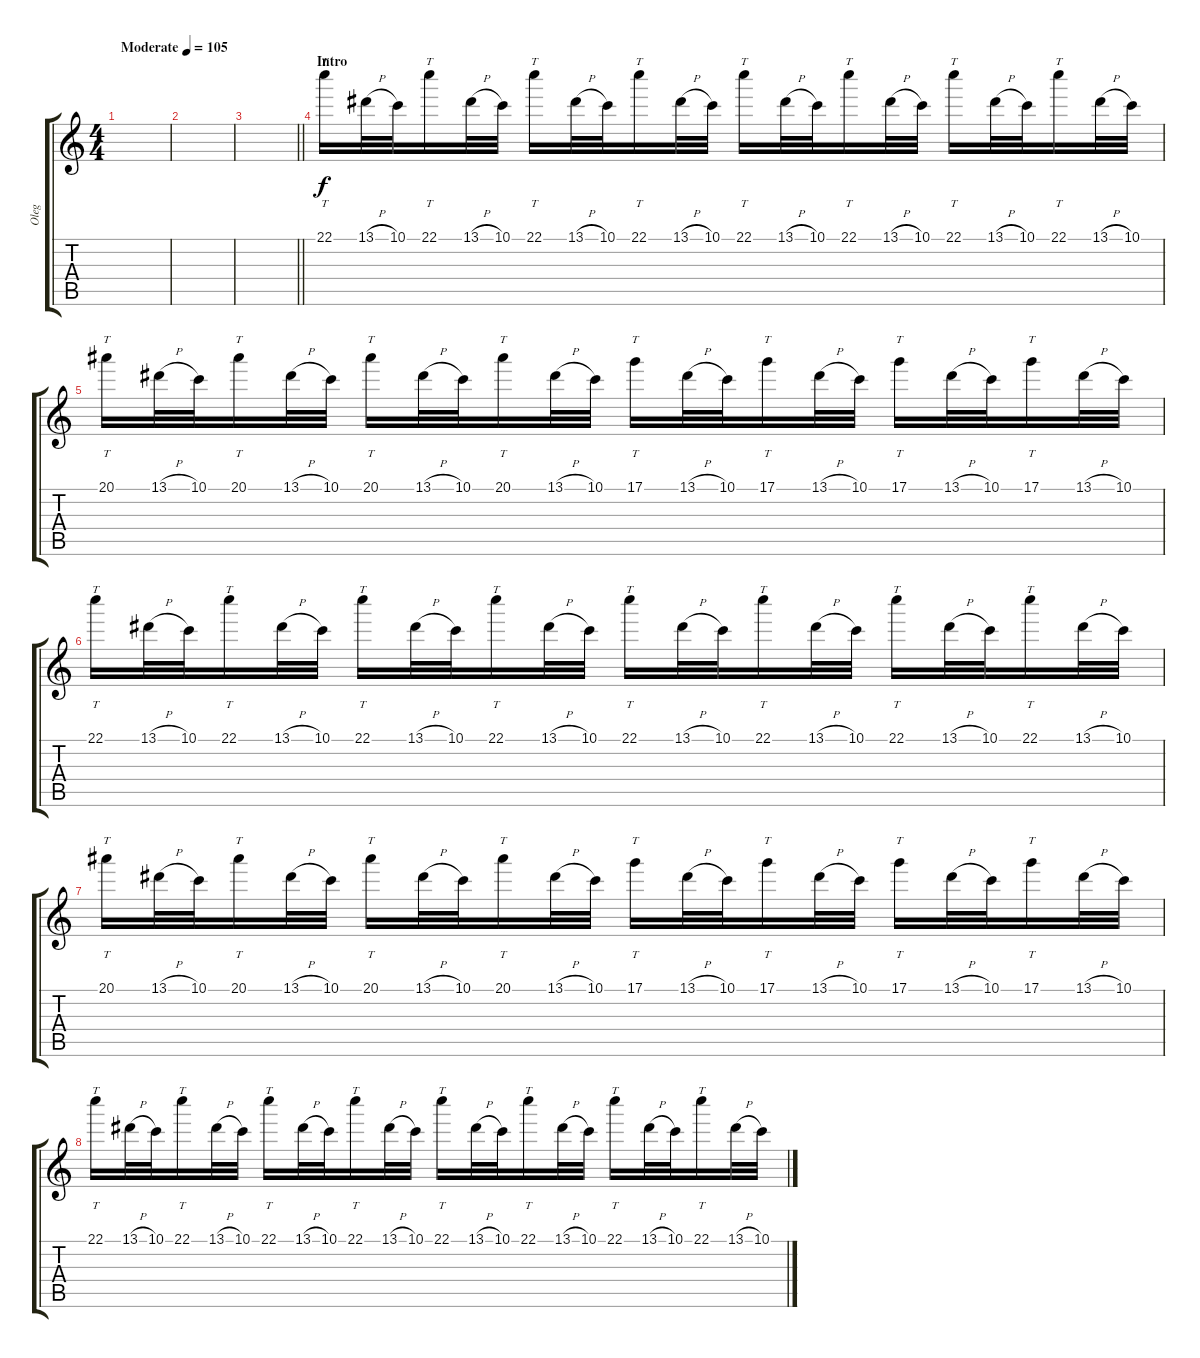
\track ("Oleg" "Oleg") {instrument distortionguitar}
\staff {score tabs}
\tuning (D4 A3 F3 C3 G2 C2) {hide}
\ts (4 4)
\tempo (105 "Moderate")
\clef g2
\ks c
|
|
\barLineRight lightlight
|
\section ("" "Intro")
22.1.16{tt} 13.1{h}.32 10.1.32 22.1.16{tt} 13.1{h}.32 10.1.32 22.1.16{tt} 13.1{h}.32 10.1.32 22.1.16{tt} 13.1{h}.32 10.1.32 22.1.16{tt} 13.1{h}.32 10.1.32 22.1.16{tt} 13.1{h}.32 10.1.32 22.1.16{tt} 13.1{h}.32 10.1.32 22.1.16{tt} 13.1{h}.32 10.1.32 |
20.1.16{tt} 13.1{h}.32 10.1.32 20.1.16{tt} 13.1{h}.32 10.1.32 20.1.16{tt} 13.1{h}.32 10.1.32 20.1.16{tt} 13.1{h}.32 10.1.32 17.1.16{tt} 13.1{h}.32 10.1.32 17.1.16{tt} 13.1{h}.32 10.1.32 17.1.16{tt} 13.1{h}.32 10.1.32 17.1.16{tt} 13.1{h}.32 10.1.32 |
22.1.16{tt} 13.1{h}.32 10.1.32 22.1.16{tt} 13.1{h}.32 10.1.32 22.1.16{tt} 13.1{h}.32 10.1.32 22.1.16{tt} 13.1{h}.32 10.1.32 22.1.16{tt} 13.1{h}.32 10.1.32 22.1.16{tt} 13.1{h}.32 10.1.32 22.1.16{tt} 13.1{h}.32 10.1.32 22.1.16{tt} 13.1{h}.32 10.1.32 |
20.1.16{tt} 13.1{h}.32 10.1.32 20.1.16{tt} 13.1{h}.32 10.1.32 20.1.16{tt} 13.1{h}.32 10.1.32 20.1.16{tt} 13.1{h}.32 10.1.32 17.1.16{tt} 13.1{h}.32 10.1.32 17.1.16{tt} 13.1{h}.32 10.1.32 17.1.16{tt} 13.1{h}.32 10.1.32 17.1.16{tt} 13.1{h}.32 10.1.32 |
22.1.16{tt} 13.1{h}.32 10.1.32 22.1.16{tt} 13.1{h}.32 10.1.32 22.1.16{tt} 13.1{h}.32 10.1.32 22.1.16{tt} 13.1{h}.32 10.1.32 22.1.16{tt} 13.1{h}.32 10.1.32 22.1.16{tt} 13.1{h}.32 10.1.32 22.1.16{tt} 13.1{h}.32 10.1.32 22.1.16{tt} 13.1{h}.32 10.1.32
